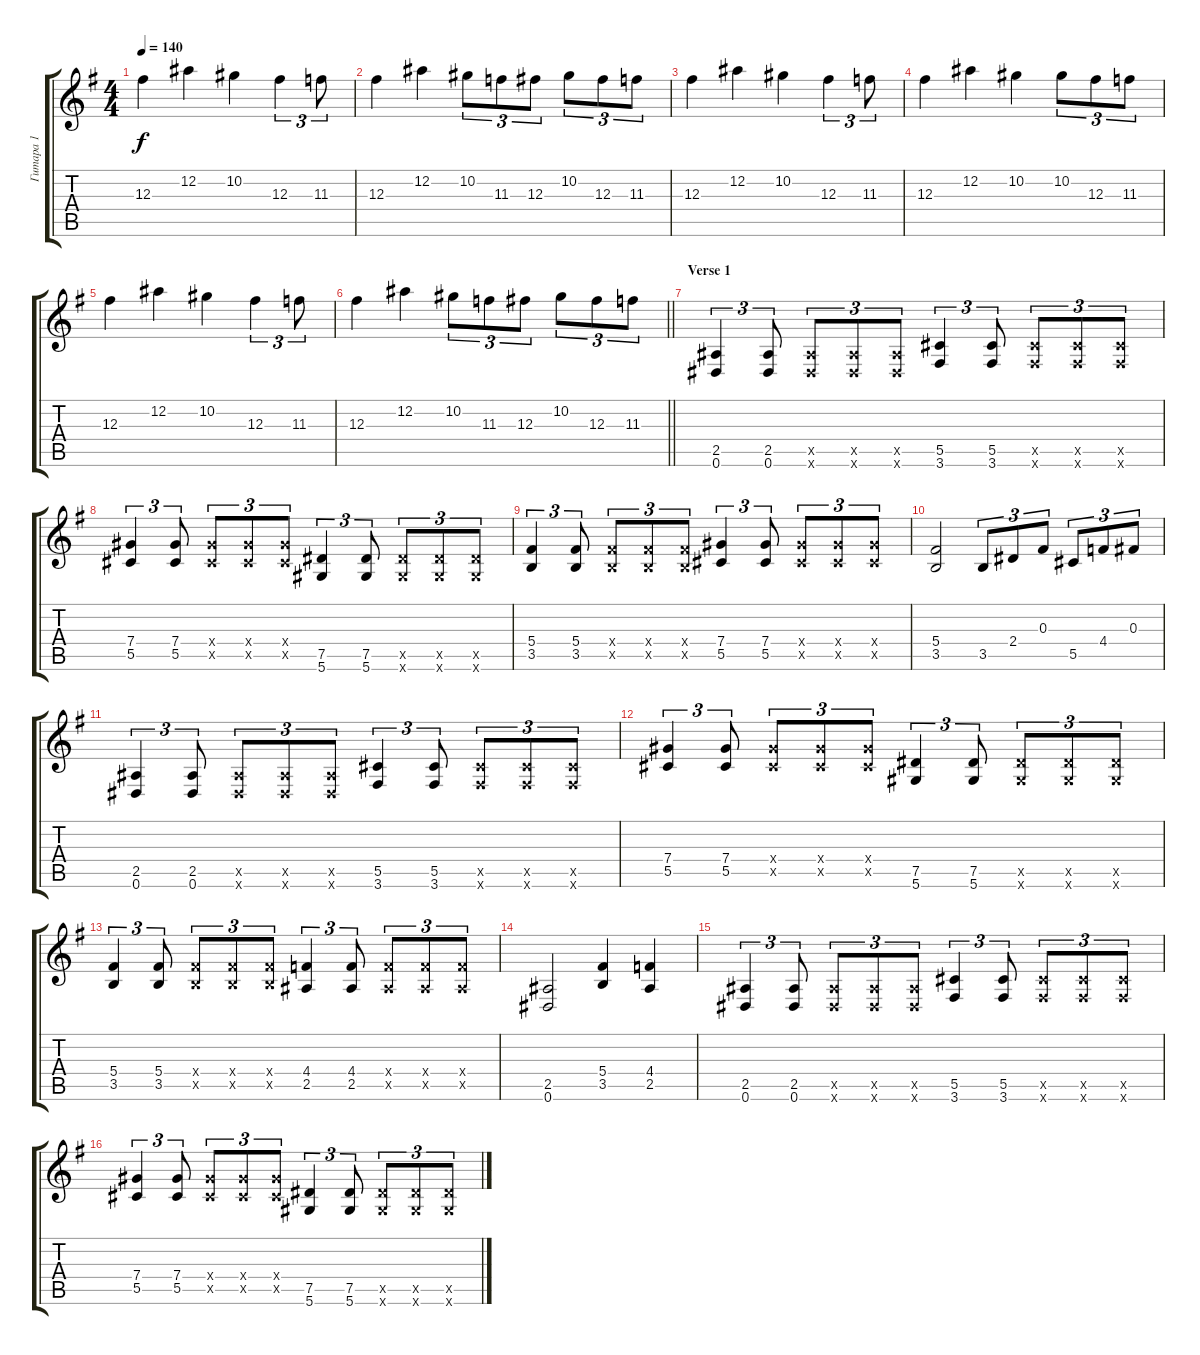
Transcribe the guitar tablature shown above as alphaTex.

\track ("Гитара 1" "Гитара 1") {instrument distortionguitar}
\staff {score tabs}
\tuning (Eb4 Bb3 Gb3 Db3 Ab2 Eb2) {hide}
\ts (4 4)
\tempo 140
\clef g2
\ks eminor
12.3.4{dy f} 12.2.4 10.2.4 12.3.4{tu (3 2)} 11.3.8{tu (3 2)} |
12.3.4 12.2.4 10.2.8{tu (3 2)} 11.3.8{tu (3 2)} 12.3.8{tu (3 2)} 10.2.8{tu (3 2)} 12.3.8{tu (3 2)} 11.3.8{tu (3 2)} |
12.3.4 12.2.4 10.2.4 12.3.4{tu (3 2)} 11.3.8{tu (3 2)} |
12.3.4 12.2.4 10.2.4 10.2.8{tu (3 2)} 12.3.8{tu (3 2)} 11.3.8{tu (3 2)} |
12.3.4 12.2.4 10.2.4 12.3.4{tu (3 2)} 11.3.8{tu (3 2)} |
\barLineRight lightlight
12.3.4 12.2.4 10.2.8{tu (3 2)} 11.3.8{tu (3 2)} 12.3.8{tu (3 2)} 10.2.8{tu (3 2)} 12.3.8{tu (3 2)} 11.3.8{tu (3 2)} |
\section ("" "Verse 1")
(2.5 0.6).4{tu (3 2)} (2.5 0.6).8{tu (3 2)} (2.5{x} 0.6{x}).8{tu (3 2)} (2.5{x} 0.6{x}).8{tu (3 2)} (2.5{x} 0.6{x}).8{tu (3 2)} (5.5 3.6).4{tu (3 2)} (5.5 3.6).8{tu (3 2)} (5.5{x} 3.6{x}).8{tu (3 2)} (5.5{x} 3.6{x}).8{tu (3 2)} (5.5{x} 3.6{x}).8{tu (3 2)} |
(7.4 5.5).4{tu (3 2)} (7.4 5.5).8{tu (3 2)} (7.4{x} 5.5{x}).8{tu (3 2)} (7.4{x} 5.5{x}).8{tu (3 2)} (7.4{x} 5.5{x}).8{tu (3 2)} (7.5 5.6).4{tu (3 2)} (7.5 5.6).8{tu (3 2)} (7.5{x} 5.6{x}).8{tu (3 2)} (7.5{x} 5.6{x}).8{tu (3 2)} (7.5{x} 5.6{x}).8{tu (3 2)} |
(5.4 3.5).4{tu (3 2)} (5.4 3.5).8{tu (3 2)} (5.4{x} 3.5{x}).8{tu (3 2)} (5.4{x} 3.5{x}).8{tu (3 2)} (5.4{x} 3.5{x}).8{tu (3 2)} (7.4 5.5).4{tu (3 2)} (7.4 5.5).8{tu (3 2)} (7.4{x} 5.5{x}).8{tu (3 2)} (7.4{x} 5.5{x}).8{tu (3 2)} (7.4{x} 5.5{x}).8{tu (3 2)} |
(5.4 3.5).2 3.5.8{tu (3 2)} 2.4.8{tu (3 2)} 0.3.8{tu (3 2)} 5.5.8{tu (3 2)} 4.4.8{tu (3 2)} 0.3.8{tu (3 2)} |
(2.5 0.6).4{tu (3 2)} (2.5 0.6).8{tu (3 2)} (2.5{x} 0.6{x}).8{tu (3 2)} (2.5{x} 0.6{x}).8{tu (3 2)} (2.5{x} 0.6{x}).8{tu (3 2)} (5.5 3.6).4{tu (3 2)} (5.5 3.6).8{tu (3 2)} (5.5{x} 3.6{x}).8{tu (3 2)} (5.5{x} 3.6{x}).8{tu (3 2)} (5.5{x} 3.6{x}).8{tu (3 2)} |
(7.4 5.5).4{tu (3 2)} (7.4 5.5).8{tu (3 2)} (7.4{x} 5.5{x}).8{tu (3 2)} (7.4{x} 5.5{x}).8{tu (3 2)} (7.4{x} 5.5{x}).8{tu (3 2)} (7.5 5.6).4{tu (3 2)} (7.5 5.6).8{tu (3 2)} (7.5{x} 5.6{x}).8{tu (3 2)} (7.5{x} 5.6{x}).8{tu (3 2)} (7.5{x} 5.6{x}).8{tu (3 2)} |
(5.4 3.5).4{tu (3 2)} (5.4 3.5).8{tu (3 2)} (5.4{x} 3.5{x}).8{tu (3 2)} (5.4{x} 3.5{x}).8{tu (3 2)} (5.4{x} 3.5{x}).8{tu (3 2)} (4.4 2.5).4{tu (3 2)} (4.4 2.5).8{tu (3 2)} (4.4{x} 2.5{x}).8{tu (3 2)} (4.4{x} 2.5{x}).8{tu (3 2)} (4.4{x} 2.5{x}).8{tu (3 2)} |
(2.5 0.6).2 (5.4 3.5).4 (4.4 2.5).4 |
(2.5 0.6).4{tu (3 2)} (2.5 0.6).8{tu (3 2)} (2.5{x} 0.6{x}).8{tu (3 2)} (2.5{x} 0.6{x}).8{tu (3 2)} (2.5{x} 0.6{x}).8{tu (3 2)} (5.5 3.6).4{tu (3 2)} (5.5 3.6).8{tu (3 2)} (5.5{x} 3.6{x}).8{tu (3 2)} (5.5{x} 3.6{x}).8{tu (3 2)} (5.5{x} 3.6{x}).8{tu (3 2)} |
(7.4 5.5).4{tu (3 2)} (7.4 5.5).8{tu (3 2)} (7.4{x} 5.5{x}).8{tu (3 2)} (7.4{x} 5.5{x}).8{tu (3 2)} (7.4{x} 5.5{x}).8{tu (3 2)} (7.5 5.6).4{tu (3 2)} (7.5 5.6).8{tu (3 2)} (7.5{x} 5.6{x}).8{tu (3 2)} (7.5{x} 5.6{x}).8{tu (3 2)} (7.5{x} 5.6{x}).8{tu (3 2)}
